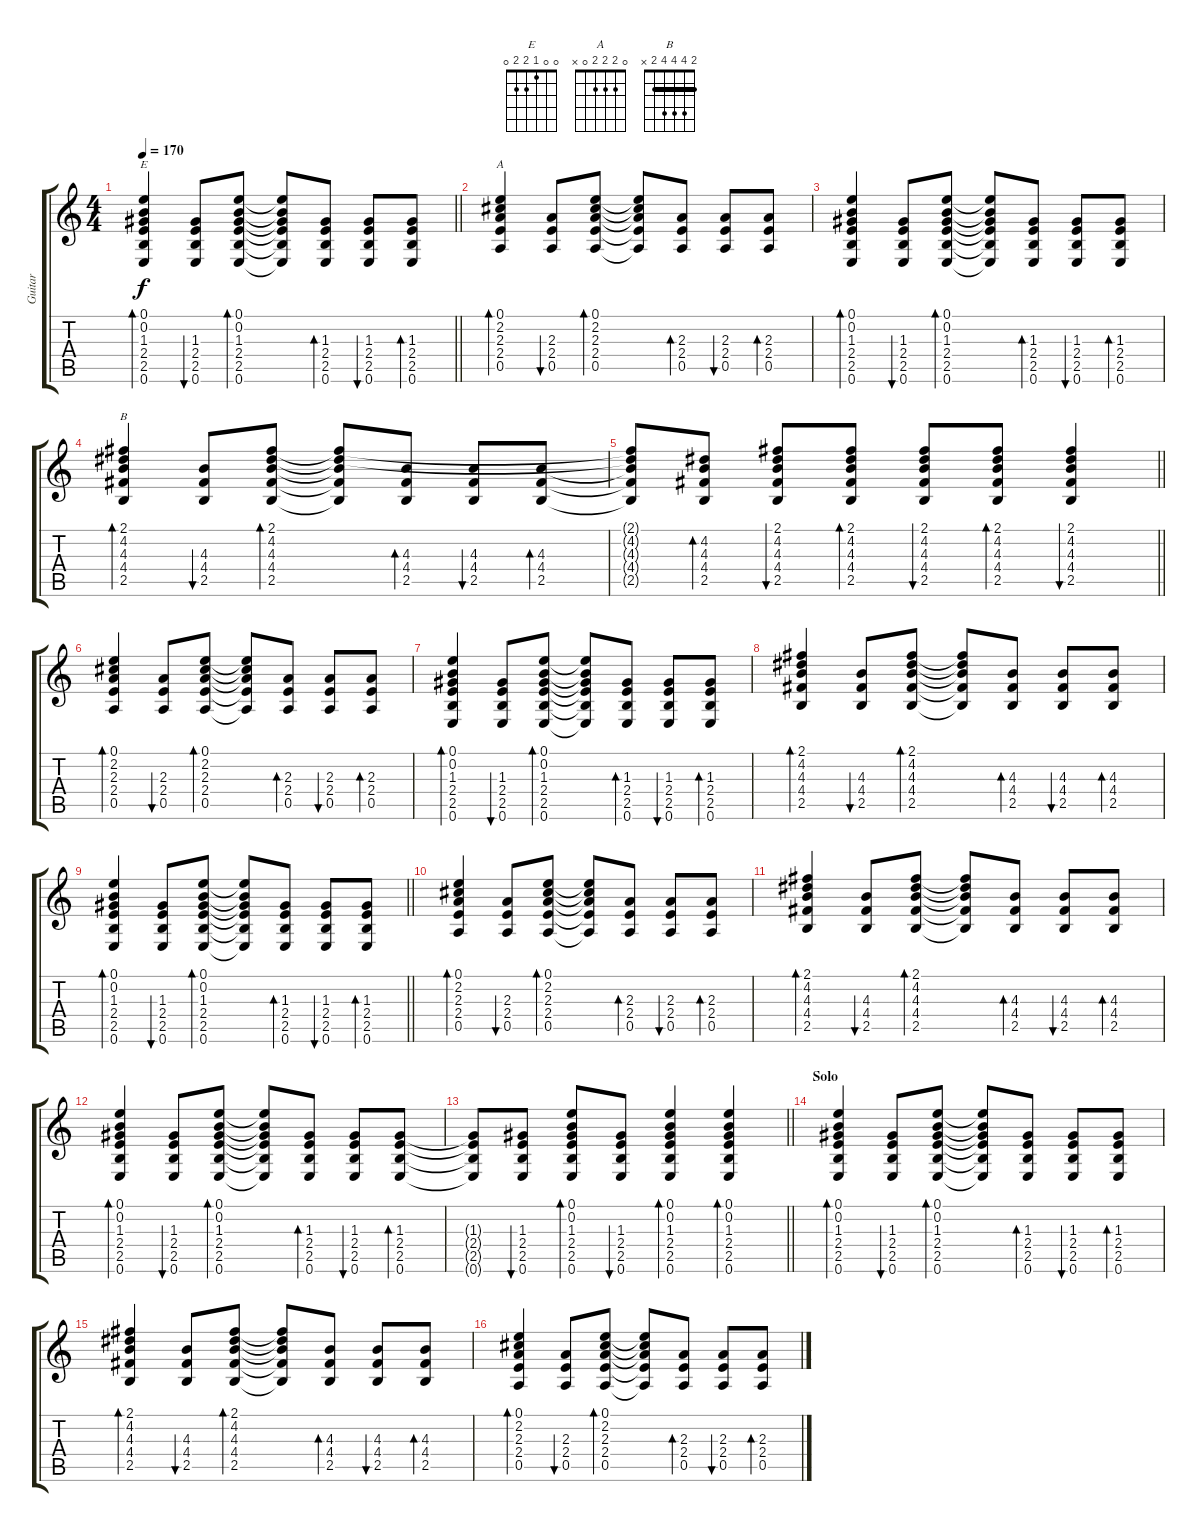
\track ("Guitar" "Guitar") {instrument acousticguitarsteel}
\staff {score tabs}
\tuning (E4 B3 G3 D3 A2 E2) {hide}
\chord ("E" 0 0 1 2 2 0)
\chord ("A" 0 2 2 2 0 x)
\chord ("B" 2 4 4 4 2 x) {barre 2}
\ts (4 4)
\tempo 170
\clef g2
\barLineRight lightlight
\ks c
(0.1 0.2 1.3 2.4 2.5 0.6).4{bd 120 ch "E" dy f} (1.3 2.4 2.5 0.6).8{bu 120} (0.1 0.2 1.3 2.4 2.5 0.6).8{bd 120} (0.1{t} 0.2{t} 1.3{t} 2.4{t} 2.5{t} 0.6{t}).8 (1.3 2.4 2.5 0.6).8{bd 60} (1.3 2.4 2.5 0.6).8{bu 60} (1.3 2.4 2.5 0.6).8{bd 60} |
(0.1 2.2 2.3 2.4 0.5).4{bd 120 ch "A"} (2.3 2.4 0.5).8{bu 120} (0.1 2.2 2.3 2.4 0.5).8{bd 120} (0.1{t} 2.2{t} 2.3{t} 2.4{t} 0.5{t}).8 (2.3 2.4 0.5).8{bd 60} (2.3 2.4 0.5).8{bu 60} (2.3 2.4 0.5).8{bd 60} |
(0.1 0.2 1.3 2.4 2.5 0.6).4{bd 120} (1.3 2.4 2.5 0.6).8{bu 120} (0.1 0.2 1.3 2.4 2.5 0.6).8{bd 120} (0.1{t} 0.2{t} 1.3{t} 2.4{t} 2.5{t} 0.6{t}).8 (1.3 2.4 2.5 0.6).8{bd 60} (1.3 2.4 2.5 0.6).8{bu 60} (1.3 2.4 2.5 0.6).8{bd 60} |
(2.1 4.2 4.3 4.4 2.5).4{bd 120 ch "B"} (4.3 4.4 2.5).8{bu 120} (2.1 4.2 4.3 4.4 2.5).8{bd 120} (2.1{t} 4.2{t} 4.3{t} 4.4{t} 2.5{t}).8 (4.3 4.4 2.5).8{bd 60} (4.3 4.4 2.5).8{bu 60} (4.3 4.4 2.5).8{bd 60} |
\barLineRight lightlight
(2.1{t} 4.2{t} 4.3{t} 4.4{t} 2.5{t}).8 (4.2 4.3 4.4 2.5).8{bd 120} (2.1 4.2 4.3 4.4 2.5).8{bu 120} (2.1 4.2 4.3 4.4 2.5).8{bd 60} (2.1 4.2 4.3 4.4 2.5).8{bu 120} (2.1 4.2 4.3 4.4 2.5).8{bd 60} (2.1 4.2 4.3 4.4 2.5).4{bu 120} |
(0.1 2.2 2.3 2.4 0.5).4{bd 120} (2.3 2.4 0.5).8{bu 120} (0.1 2.2 2.3 2.4 0.5).8{bd 120} (0.1{t} 2.2{t} 2.3{t} 2.4{t} 0.5{t}).8 (2.3 2.4 0.5).8{bd 60} (2.3 2.4 0.5).8{bu 60} (2.3 2.4 0.5).8{bd 60} |
(0.1 0.2 1.3 2.4 2.5 0.6).4{bd 120} (1.3 2.4 2.5 0.6).8{bu 120} (0.1 0.2 1.3 2.4 2.5 0.6).8{bd 120} (0.1{t} 0.2{t} 1.3{t} 2.4{t} 2.5{t} 0.6{t}).8 (1.3 2.4 2.5 0.6).8{bd 60} (1.3 2.4 2.5 0.6).8{bu 60} (1.3 2.4 2.5 0.6).8{bd 60} |
(2.1 4.2 4.3 4.4 2.5).4{bd 120} (4.3 4.4 2.5).8{bu 120} (2.1 4.2 4.3 4.4 2.5).8{bd 120} (2.1{t} 4.2{t} 4.3{t} 4.4{t} 2.5{t}).8 (4.3 4.4 2.5).8{bd 60} (4.3 4.4 2.5).8{bu 60} (4.3 4.4 2.5).8{bd 60} |
\barLineRight lightlight
(0.1 0.2 1.3 2.4 2.5 0.6).4{bd 120} (1.3 2.4 2.5 0.6).8{bu 120} (0.1 0.2 1.3 2.4 2.5 0.6).8{bd 120} (0.1{t} 0.2{t} 1.3{t} 2.4{t} 2.5{t} 0.6{t}).8 (1.3 2.4 2.5 0.6).8{bd 60} (1.3 2.4 2.5 0.6).8{bu 60} (1.3 2.4 2.5 0.6).8{bd 60} |
(0.1 2.2 2.3 2.4 0.5).4{bd 120} (2.3 2.4 0.5).8{bu 120} (0.1 2.2 2.3 2.4 0.5).8{bd 120} (0.1{t} 2.2{t} 2.3{t} 2.4{t} 0.5{t}).8 (2.3 2.4 0.5).8{bd 60} (2.3 2.4 0.5).8{bu 60} (2.3 2.4 0.5).8{bd 60} |
(2.1 4.2 4.3 4.4 2.5).4{bd 120} (4.3 4.4 2.5).8{bu 120} (2.1 4.2 4.3 4.4 2.5).8{bd 120} (2.1{t} 4.2{t} 4.3{t} 4.4{t} 2.5{t}).8 (4.3 4.4 2.5).8{bd 60} (4.3 4.4 2.5).8{bu 60} (4.3 4.4 2.5).8{bd 60} |
(0.1 0.2 1.3 2.4 2.5 0.6).4{bd 120} (1.3 2.4 2.5 0.6).8{bu 120} (0.1 0.2 1.3 2.4 2.5 0.6).8{bd 120} (0.1{t} 0.2{t} 1.3{t} 2.4{t} 2.5{t} 0.6{t}).8 (1.3 2.4 2.5 0.6).8{bd 60} (1.3 2.4 2.5 0.6).8{bu 60} (1.3 2.4 2.5 0.6).8{bd 60} |
\barLineRight lightlight
(1.3{t} 2.4{t} 2.5{t} 0.6{t}).8 (1.3 2.4 2.5 0.6).8{bu 120} (0.1 0.2 1.3 2.4 2.5 0.6).8{bd 120} (1.3 2.4 2.5 0.6).8{bu 120} (0.1 0.2 1.3 2.4 2.5 0.6).4{bd 120} (0.1 0.2 1.3 2.4 2.5 0.6).4{bd 120} |
\section ("" "Solo")
(0.1 0.2 1.3 2.4 2.5 0.6).4{bd 120} (1.3 2.4 2.5 0.6).8{bu 120} (0.1 0.2 1.3 2.4 2.5 0.6).8{bd 120} (0.1{t} 0.2{t} 1.3{t} 2.4{t} 2.5{t} 0.6{t}).8 (1.3 2.4 2.5 0.6).8{bd 60} (1.3 2.4 2.5 0.6).8{bu 60} (1.3 2.4 2.5 0.6).8{bd 60} |
(2.1 4.2 4.3 4.4 2.5).4{bd 120} (4.3 4.4 2.5).8{bu 120} (2.1 4.2 4.3 4.4 2.5).8{bd 120} (2.1{t} 4.2{t} 4.3{t} 4.4{t} 2.5{t}).8 (4.3 4.4 2.5).8{bd 60} (4.3 4.4 2.5).8{bu 60} (4.3 4.4 2.5).8{bd 60} |
(0.1 2.2 2.3 2.4 0.5).4{bd 120} (2.3 2.4 0.5).8{bu 120} (0.1 2.2 2.3 2.4 0.5).8{bd 120} (0.1{t} 2.2{t} 2.3{t} 2.4{t} 0.5{t}).8 (2.3 2.4 0.5).8{bd 60} (2.3 2.4 0.5).8{bu 60} (2.3 2.4 0.5).8{bd 60}
